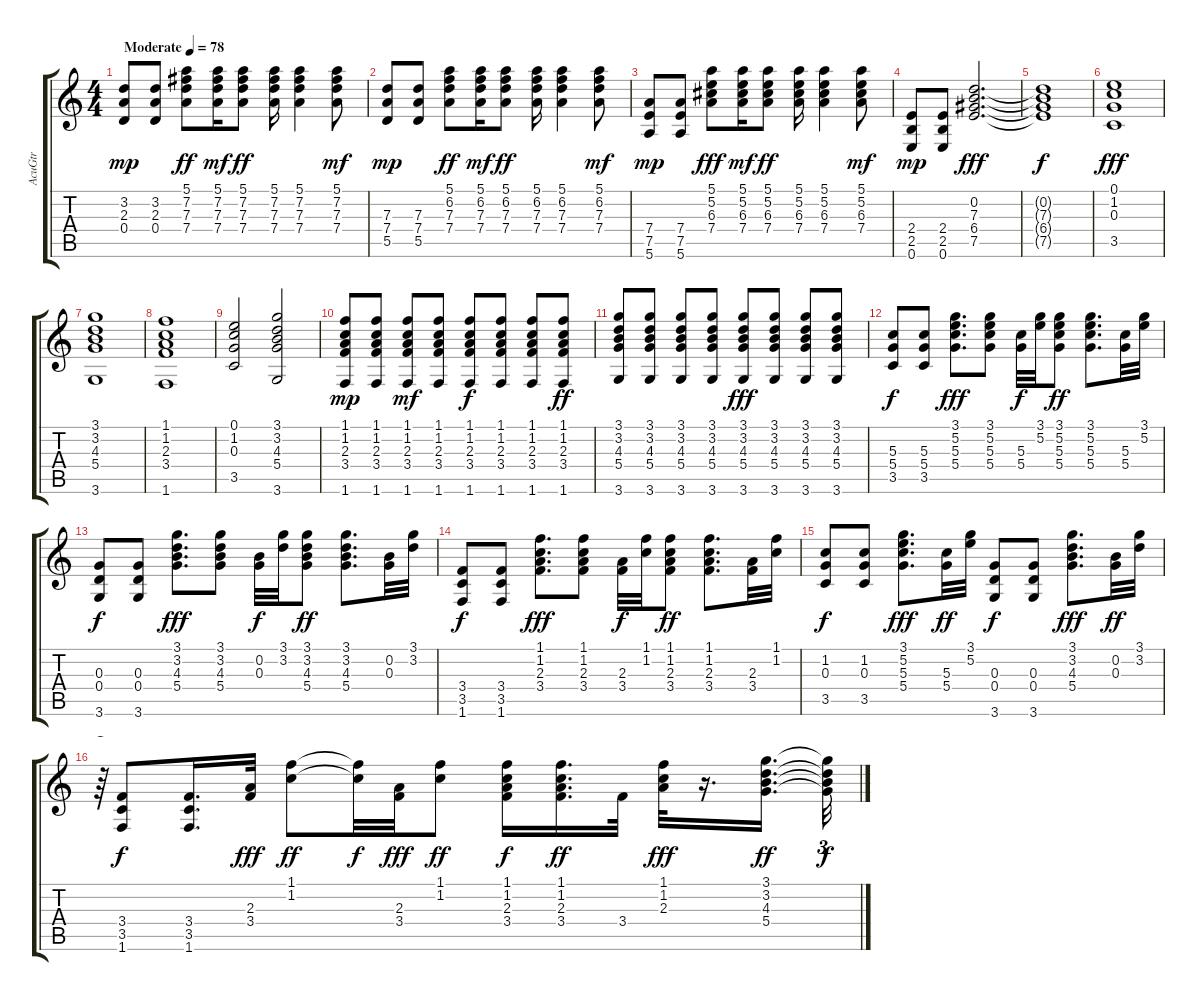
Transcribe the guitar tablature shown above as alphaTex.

\track ("AcuGtr" "AcuGtr") {instrument acousticguitarsteel}
\staff {score tabs}
\tuning (E4 B3 G3 D3 A2 E2) {hide}
\ts (4 4)
\tempo (78 "Moderate")
\clef g2
\ks c
(3.2 2.3 0.4).8{dy mp instrument acousticguitarsteel} (3.2 2.3 0.4).8 (5.1 7.2 7.3 7.4).8{dy ff} (5.1 7.2 7.3 7.4).16{dy mf} (5.1 7.2 7.3 7.4).8{dy ff} (5.1 7.2 7.3 7.4).16 (5.1 7.2 7.3 7.4).4 (5.1 7.2 7.3 7.4).8{dy mf} |
(7.3 7.4 5.5).8{dy mp} (7.3 7.4 5.5).8 (5.1 6.2 7.3 7.4).8{dy ff} (5.1 6.2 7.3 7.4).16{dy mf} (5.1 6.2 7.3 7.4).8{dy ff} (5.1 6.2 7.3 7.4).16 (5.1 6.2 7.3 7.4).4 (5.1 6.2 7.3 7.4).8{dy mf} |
(7.4 7.5 5.6).8{dy mp} (7.4 7.5 5.6).8 (5.1 5.2 6.3 7.4).8{dy fff} (5.1 5.2 6.3 7.4).16{dy mf} (5.1 5.2 6.3 7.4).8{dy ff} (5.1 5.2 6.3 7.4).16 (5.1 5.2 6.3 7.4).4 (5.1 5.2 6.3 7.4).8{dy mf} |
(2.4 2.5 0.6).8{dy mp} (2.4 2.5 0.6).8 (0.2 7.3 6.4 7.5).2{d dy fff} |
(0.2{t} 7.3{t} 6.4{t} 7.5{t}).1{dy f} |
(0.1 1.2 0.3 3.5).1{dy fff} |
(3.1 3.2 4.3 5.4 3.6).1 |
(1.1 1.2 2.3 3.4 1.6).1 |
(0.1 1.2 0.3 3.5).2 (3.1 3.2 4.3 5.4 3.6).2 |
(1.1 1.2 2.3 3.4 1.6).8{dy mp} (1.1 1.2 2.3 3.4 1.6).8 (1.1 1.2 2.3 3.4 1.6).8{dy mf} (1.1 1.2 2.3 3.4 1.6).8 (1.1 1.2 2.3 3.4 1.6).8{dy f} (1.1 1.2 2.3 3.4 1.6).8 (1.1 1.2 2.3 3.4 1.6).8 (1.1 1.2 2.3 3.4 1.6).8{dy ff} |
(3.1 3.2 4.3 5.4 3.6).8 (3.1 3.2 4.3 5.4 3.6).8 (3.1 3.2 4.3 5.4 3.6).8 (3.1 3.2 4.3 5.4 3.6).8 (3.1 3.2 4.3 5.4 3.6).8{dy fff} (3.1 3.2 4.3 5.4 3.6).8 (3.1 3.2 4.3 5.4 3.6).8 (3.1 3.2 4.3 5.4 3.6).8 |
(5.3 5.4 3.5).8{dy f} (5.3 5.4 3.5).8 (3.1 5.2 5.3 5.4).8{d dy fff} (3.1 5.2 5.3 5.4).8 (5.3 5.4).32{dy f} (3.1 5.2).32 (3.1 5.2 5.3 5.4).8{dy ff} (3.1 5.2 5.3 5.4).8{d} (5.3 5.4).32 (3.1 5.2).32 |
(0.3 0.4 3.6).8{dy f} (0.3 0.4 3.6).8 (3.1 3.2 4.3 5.4).8{d dy fff} (3.1 3.2 4.3 5.4).8 (0.2 0.3).32{dy f} (3.1 3.2).32 (3.1 3.2 4.3 5.4).8{dy ff} (3.1 3.2 4.3 5.4).8{d} (0.2 0.3).32 (3.1 3.2).32 |
(3.4 3.5 1.6).8{dy f} (3.4 3.5 1.6).8 (1.1 1.2 2.3 3.4).8{d dy fff} (1.1 1.2 2.3 3.4).8 (2.3 3.4).32{dy f} (1.1 1.2).32 (1.1 1.2 2.3 3.4).8{dy ff} (1.1 1.2 2.3 3.4).8{d} (2.3 3.4).32 (1.1 1.2).32 |
(1.2 0.3 3.5).8{dy f} (1.2 0.3 3.5).8 (3.1 5.2 5.3 5.4).8{d dy fff} (5.3 5.4).32{dy ff} (3.1 5.2).32 (0.3 0.4 3.6).8{dy f} (0.3 0.4 3.6).8 (3.1 3.2 4.3 5.4).8{d dy fff} (0.2 0.3).32{dy ff} (3.1 3.2).32 |
r.64{tu (3 2)} (3.4 3.5 1.6).8{dy f} (3.4 3.5 1.6).16{d} (2.3 3.4).32{dy fff} (1.1 1.2).8{dy ff} (1.1{t} 1.2{t}).32{dy f} (2.3 3.4).32{dy fff} (1.1 1.2).8{dy ff} (1.1 1.2 2.3 3.4).16{dy f} (1.1 1.2 2.3 3.4).16{d dy ff} 3.4.32 (1.1 1.2 2.3).32{dy fff} r.16{d} (3.1 3.2 4.3 5.4).16{d dy ff} (3.1{t} 3.2{t} 4.3{t} 5.4{t}).32{tu (3 2) dy f}
